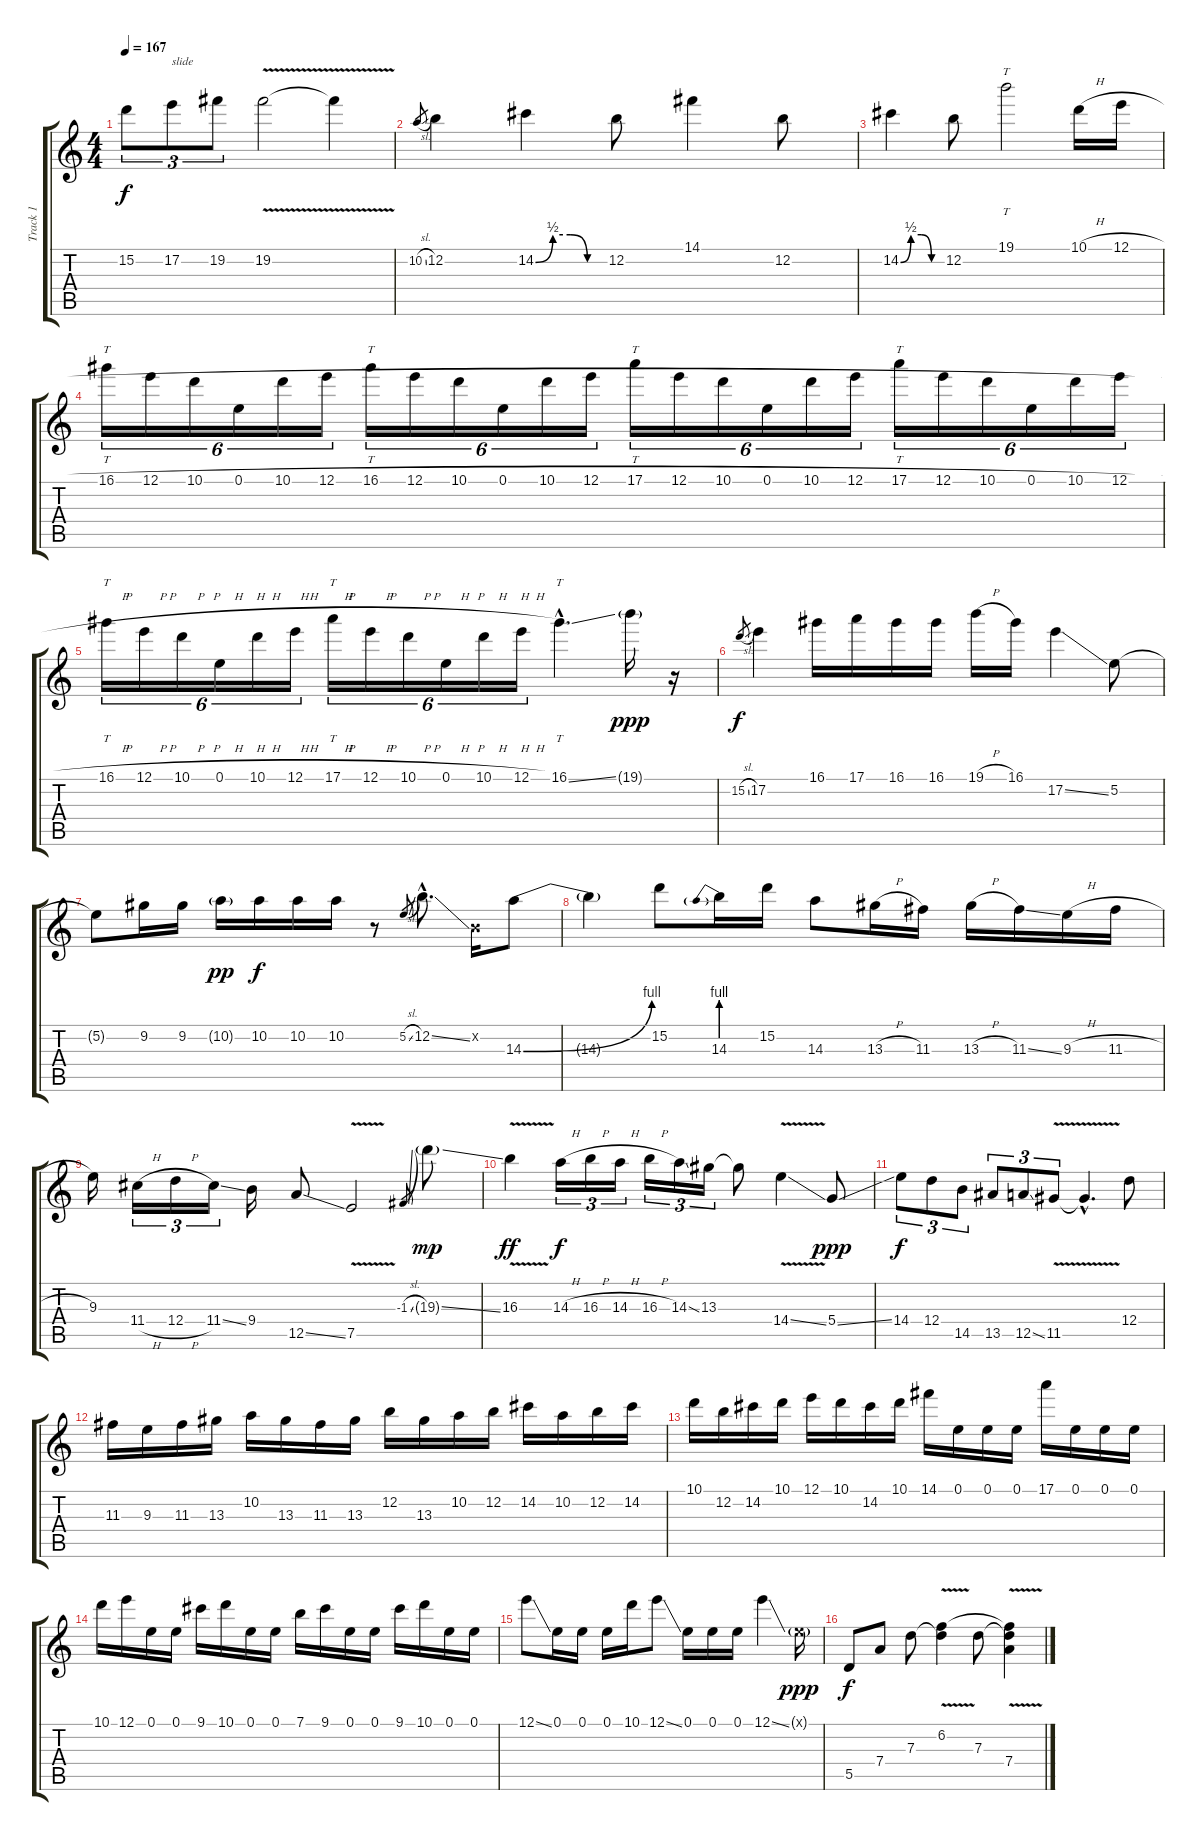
\track ("Track 1" "Track 1") {instrument overdrivenguitar}
\staff {score tabs}
\tuning (E4 B3 G3 D3 A2 E2) {hide}
\ts (4 4)
\tempo 167
\clef g2
\ks c
15.2.8{tu (3 2) dy f} 17.2.8{tu (3 2) txt "slide"} 19.2.8{tu (3 2)} 19.2{v}.2 19.2{t}.4 |
10.2{sl}.8{gr} 12.2.4 14.2{be (custom 0 0 15 2 30 2 45 0 60 0)}.4 12.2.8 14.1.4 12.2.8 |
14.2{be (custom 0 0 15 2 30 2 45 0 60 0)}.4 12.2.8 19.1.2{tt} 10.1{h}.16 12.1{h}.16 |
16.1{h}.16{tt tu (6 4)} 12.1{h}.16{tu (6 4)} 10.1{h}.16{tu (6 4)} 0.1{h}.16{tu (6 4)} 10.1{h}.16{tu (6 4)} 12.1{h}.16{tu (6 4)} 16.1{h}.16{tt tu (6 4)} 12.1{h}.16{tu (6 4)} 10.1{h}.16{tu (6 4)} 0.1{h}.16{tu (6 4)} 10.1{h}.16{tu (6 4)} 12.1{h}.16{tu (6 4)} 17.1{h}.16{tt tu (6 4)} 12.1{h}.16{tu (6 4)} 10.1{h}.16{tu (6 4)} 0.1{h}.16{tu (6 4)} 10.1{h}.16{tu (6 4)} 12.1{h}.16{tu (6 4)} 17.1{h}.16{tt tu (6 4)} 12.1{h}.16{tu (6 4)} 10.1{h}.16{tu (6 4)} 0.1{h}.16{tu (6 4)} 10.1{h}.16{tu (6 4)} 12.1{h}.16{tu (6 4)} |
16.1{h}.16{tt tu (6 4)} 12.1{h}.16{tu (6 4)} 10.1{h}.16{tu (6 4)} 0.1{h}.16{tu (6 4)} 10.1{h}.16{tu (6 4)} 12.1{h}.16{tu (6 4)} 17.1{h}.16{tt tu (6 4)} 12.1{h}.16{tu (6 4)} 10.1{h}.16{tu (6 4)} 0.1{h}.16{tu (6 4)} 10.1{h}.16{tu (6 4)} 12.1{h}.16{tu (6 4)} 16.1{ss hac}.4{tt d} 19.1{g}.16{dy ppp} r.16 |
15.2{sl}.8{gr dy f} 17.2.4 16.1.16 17.1.16 16.1.16 16.1.16 19.1{h}.16 16.1.16 17.2{ss}.4 5.2.8 |
5.2{t}.8 9.2.16 9.2.16 10.2{g}.16{dy pp} 10.2.16{dy f} 10.2.16 10.2.16 r.8 5.2{sl}.8{gr} 12.2{ss hac}.8{d} 0.2{x}.16 14.3{be (bend 0 0 60 4)}.8 |
14.3{t}.4 15.2.8 14.3{be (prebend 0 4 60 4)}.16 15.2.16 14.3.8 13.3{h}.16 11.3.16 13.3{h}.16 11.3{ss}.16 9.3{h}.16 11.3{h}.16 |
9.3.16 11.4{h}.16{tu (3 2)} 12.4{h}.16{tu (3 2)} 11.4{ss}.16{tu (3 2)} 9.4.16 12.5{ss}.8 7.5{v}.2 -1.3{sl}.8{gr} 19.3{ss g}.8{dy mp} |
16.3{v}.4{dy ff} 14.3{h}.16{tu (3 2) dy f} 16.3{h}.16{tu (3 2)} 14.3{h}.16{tu (3 2)} 16.3{h}.16{tu (3 2)} 14.3{ss}.16{tu (3 2)} 13.3.16{tu (3 2)} 13.3{t}.8 14.4{v ss}.4 5.4{ss}.8{dy ppp} |
14.4.8{tu (3 2) dy f} 12.4.8{tu (3 2)} 14.5.8{tu (3 2)} 13.5.8{tu (3 2)} 12.5{ss}.8{tu (3 2)} 11.5{v}.8{tu (3 2)} 11.5{hac t}.4{d} 12.4.8 |
11.3.16 9.3.16 11.3.16 13.3.16 10.2.16 13.3.16 11.3.16 13.3.16 12.2.16 13.3.16 10.2.16 12.2.16 14.2.16 10.2.16 12.2.16 14.2.16 |
10.1.16 12.2.16 14.2.16 10.1.16 12.1.16 10.1.16 14.2.16 10.1.16 14.1.16 0.1.16 0.1.16 0.1.16 17.1.16 0.1.16 0.1.16 0.1.16 |
10.1.16 12.1.16 0.1.16 0.1.16 9.1.16 10.1.16 0.1.16 0.1.16 7.1.16 9.1.16 0.1.16 0.1.16 9.1.16 10.1.16 0.1.16 0.1.16 |
12.1{ss}.8 0.1.16 0.1.16 0.1.16 10.1.16 12.1{ss}.8 0.1.16 0.1.16 0.1.16 12.1{ss}.4 0.1{g x}.16{dy ppp} |
5.5.8{dy f volume 12 balance 4} 7.4.8 7.3.8 (6.2{v} 7.3{v t}).4 7.3.8 (6.2{t} 7.3{t} 7.4).4
